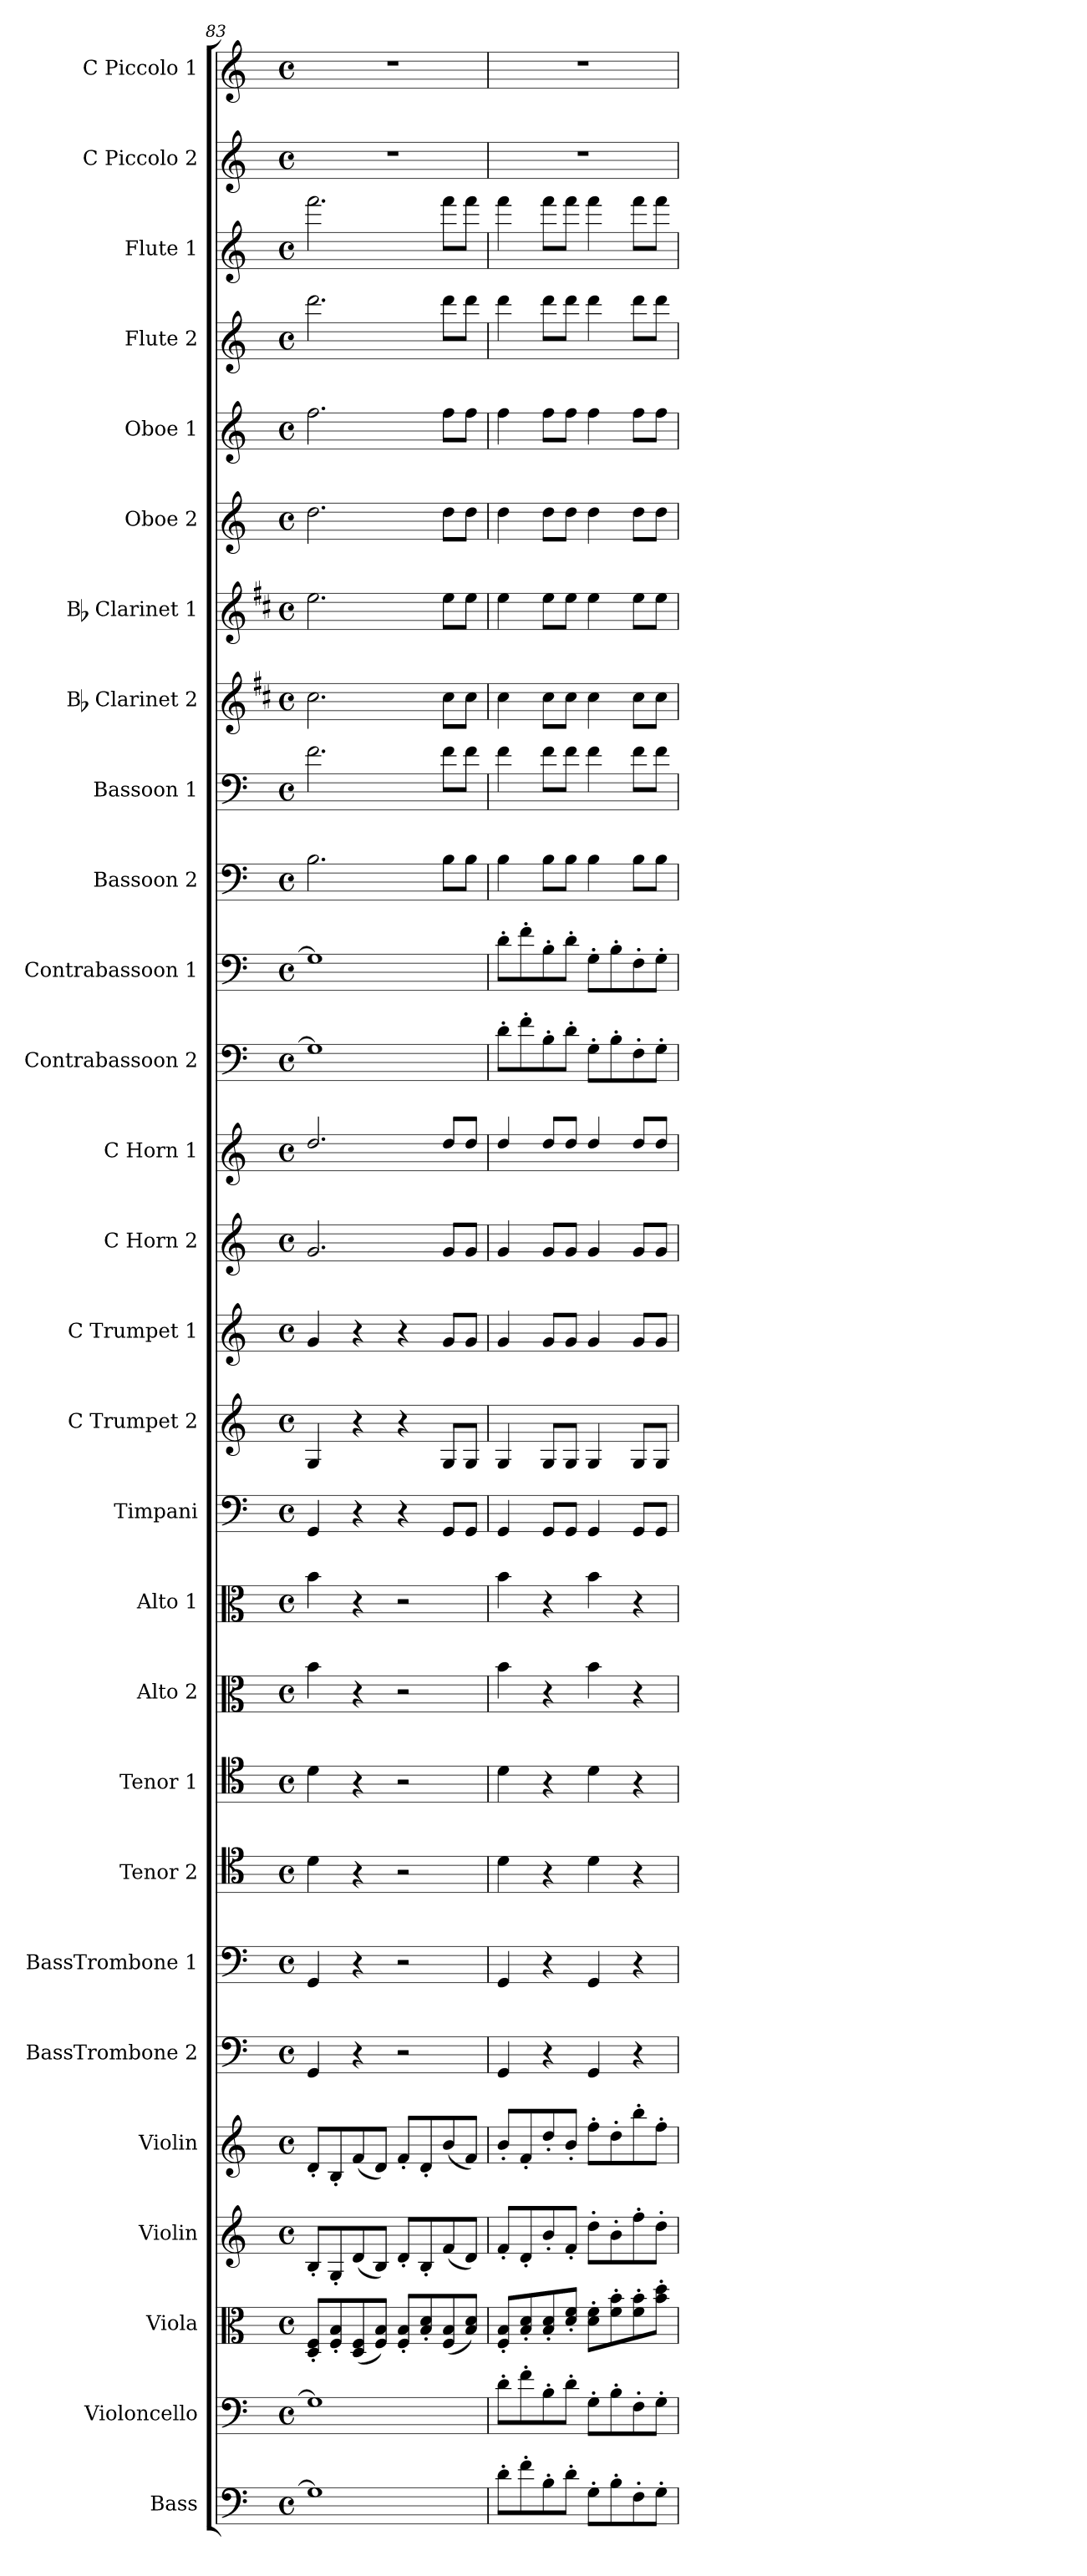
**kern	**kern	**kern	**kern	**kern	**kern	**kern	**kern	**kern	**kern	**kern	**kern	**kern	**kern	**kern	**kern	**kern	**kern	**kern	**kern	**kern	**kern	**kern	**kern	**kern	**kern	**kern	**kern
*part28	*part27	*part26	*part25	*part24	*part23	*part22	*part21	*part20	*part19	*part18	*part17	*part16	*part15	*part14	*part13	*part12	*part11	*part10	*part9	*part8	*part7	*part6	*part5	*part4	*part3	*part2	*part1
*staff28	*staff27	*staff26	*staff25	*staff24	*staff23	*staff22	*staff21	*staff20	*staff19	*staff18	*staff17	*staff16	*staff15	*staff14	*staff13	*staff12	*staff11	*staff10	*staff9	*staff8	*staff7	*staff6	*staff5	*staff4	*staff3	*staff2	*staff1
*I"Bass	*I"Violoncello	*I"Viola	*I"Violin	*I"Violin	*I"BassTrombone 2	*I"BassTrombone 1	*I"Tenor 2	*I"Tenor 1	*I"Alto 2	*I"Alto 1	*I"Timpani	*I"C Trumpet 2	*I"C Trumpet 1	*I"C Horn 2	*I"C Horn 1	*I"Contrabassoon 2	*I"Contrabassoon 1	*I"Bassoon 2	*I"Bassoon 1	*I"Bb Clarinet 2	*I"Bb Clarinet 1	*I"Oboe 2	*I"Oboe 1	*I"Flute 2	*I"Flute 1	*I"C Piccolo 2	*I"C Piccolo 1
*I'B	*I'Vc	*I'Vla	*I'Vln	*I'Vln	*I'BTrb 2	*I'BTrb 1	*I'T 2	*I'T 1	*I'A 2	*I'A 1	*I'Timp	*I'Tpt 2	*I'Tpt 1	*I'Hn 2	*I'Hn 1	*I'C Bsn 2	*I'C Bsn 1	*I'Bsn 2	*I'Bsn 1	*I'Cl 2	*I'Cl 1	*I'Ob 2	*I'Ob 1	*I'Fl 2	*I'Fl 1	*I'Picc 2	*I'Picc 1
*clefF4	*clefF4	*clefC3	*clefG2	*clefG2	*clefF4	*clefF4	*clefC4	*clefC4	*clefC3	*clefC3	*clefF4	*clefG2	*clefG2	*clefG2	*clefG2	*clefF4	*clefF4	*clefF4	*clefF4	*clefG2	*clefG2	*clefG2	*clefG2	*clefG2	*clefG2	*clefG2	*clefG2
*ITrd7c12	*	*	*	*	*	*	*	*	*	*	*	*	*	*ITrd7c12	*ITrd7c12	*ITrd7c12	*ITrd7c12	*	*	*ITrd1c2	*ITrd1c2	*	*	*	*	*ITrd-7c-12	*ITrd-7c-12
*k[]	*k[]	*k[]	*k[]	*k[]	*k[]	*k[]	*k[]	*k[]	*k[]	*k[]	*k[]	*k[]	*k[]	*k[]	*k[]	*k[]	*k[]	*k[]	*k[]	*k[]	*k[]	*k[]	*k[]	*k[]	*k[]	*k[]	*k[]
*M4/4	*M4/4	*M4/4	*M4/4	*M4/4	*M4/4	*M4/4	*M4/4	*M4/4	*M4/4	*M4/4	*M4/4	*M4/4	*M4/4	*M4/4	*M4/4	*M4/4	*M4/4	*M4/4	*M4/4	*M4/4	*M4/4	*M4/4	*M4/4	*M4/4	*M4/4	*M4/4	*M4/4
*met(c)	*met(c)	*met(c)	*met(c)	*met(c)	*met(c)	*met(c)	*met(c)	*met(c)	*met(c)	*met(c)	*met(c)	*met(c)	*met(c)	*met(c)	*met(c)	*met(c)	*met(c)	*met(c)	*met(c)	*met(c)	*met(c)	*met(c)	*met(c)	*met(c)	*met(c)	*met(c)	*met(c)
=83	=83	=83	=83	=83	=83	=83	=83	=83	=83	=83	=83	=83	=83	=83	=83	=83	=83	=83	=83	=83	=83	=83	=83	=83	=83	=83	=83
1GG]	1G]	8D/' 8F/'L	8B'L	8d'L	4GG	4GG	4d	4d	4b	4b	4GG	4G/	4g/	2.G/	2.d/	1GG]	1GG]	2.B\	2.f\	2.b\	2.dd\	2.dd\	2.ff\	2.ddd\	2.fff\	1r	1r
.	.	8F/' 8B/'	8G'	8B'	.	.	.	.	.	.	.	.	.	.	.	.	.	.	.	.	.	.	.	.	.	.	.
.	.	(8D/ 8F/	(8d	(8f	4r	4r	4r	4r	4r	4r	4r	4r	4r	.	.	.	.	.	.	.	.	.	.	.	.	.	.
.	.	8F/ 8B/J)	8BJ)	8dJ)	.	.	.	.	.	.	.	.	.	.	.	.	.	.	.	.	.	.	.	.	.	.	.
.	.	8F/' 8B/'L	8d'L	8f'L	2r	2r	2r	2r	2r	2r	4r	4r	4r	.	.	.	.	.	.	.	.	.	.	.	.	.	.
.	.	8B/' 8d/'	8B'	8d'	.	.	.	.	.	.	.	.	.	.	.	.	.	.	.	.	.	.	.	.	.	.	.
.	.	(8F/ 8B/	(8f	(8b	.	.	.	.	.	.	8GGL	8G/L	8g/L	8G/L	8d/L	.	.	8B\L	8f\L	8b\L	8dd\L	8dd\L	8ff\L	8ddd\L	8fff\L	.	.
.	.	8B/ 8d/J)	8dJ)	8fJ)	.	.	.	.	.	.	8GGJ	8G/J	8g/J	8G/J	8d/J	.	.	8B\J	8f\J	8b\J	8dd\J	8dd\J	8ff\J	8ddd\J	8fff\J	.	.
!!LO:PB:g=z
=84	=84	=84	=84	=84	=84	=84	=84	=84	=84	=84	=84	=84	=84	=84	=84	=84	=84	=84	=84	=84	=84	=84	=84	=84	=84	=84	=84
8D'L	8d'L	8F/' 8B/'L	8f'L	8b'L	4GG	4GG	4d	4d	4b	4b	4GG	4G/	4g/	4G/	4d/	8D'L	8D'L	4B\	4f\	4b\	4dd\	4dd\	4ff\	4ddd\	4fff\	1r	1r
8F'	8f'	8B/' 8d/'	8d'	8f'	.	.	.	.	.	.	.	.	.	.	.	8F'	8F'	.	.	.	.	.	.	.	.	.	.
8BB'	8B'	8B/' 8d/'	8b'	8dd'	4r	4r	4r	4r	4r	4r	8GGL	8G/L	8g/L	8G/L	8d/L	8BB'	8BB'	8B\L	8f\L	8b\L	8dd\L	8dd\L	8ff\L	8ddd\L	8fff\L	.	.
8D'J	8d'J	8d/' 8f/'J	8f'J	8b'J	.	.	.	.	.	.	8GGJ	8G/J	8g/J	8G/J	8d/J	8D'J	8D'J	8B\J	8f\J	8b\J	8dd\J	8dd\J	8ff\J	8ddd\J	8fff\J	.	.
8GG'L	8G'L	8d\' 8f\'L	8dd'L	8ff'L	4GG	4GG	4d	4d	4b	4b	4GG	4G/	4g/	4G/	4d/	8GG'L	8GG'L	4B\	4f\	4b\	4dd\	4dd\	4ff\	4ddd\	4fff\	.	.
8BB'	8B'	8f\' 8b\'	8b'	8dd'	.	.	.	.	.	.	.	.	.	.	.	8BB'	8BB'	.	.	.	.	.	.	.	.	.	.
8FF'	8F'	8f\' 8b\'	8ff'	8bb'	4r	4r	4r	4r	4r	4r	8GGL	8G/L	8g/L	8G/L	8d/L	8FF'	8FF'	8B\L	8f\L	8b\L	8dd\L	8dd\L	8ff\L	8ddd\L	8fff\L	.	.
8GG'J	8G'J	8b\' 8dd\'J	8dd'J	8ff'J	.	.	.	.	.	.	8GGJ	8G/J	8g/J	8G/J	8d/J	8GG'J	8GG'J	8B\J	8f\J	8b\J	8dd\J	8dd\J	8ff\J	8ddd\J	8fff\J	.	.
=	=	=	=	=	=	=	=	=	=	=	=	=	=	=	=	=	=	=	=	=	=	=	=	=	=	=	=
*-	*-	*-	*-	*-	*-	*-	*-	*-	*-	*-	*-	*-	*-	*-	*-	*-	*-	*-	*-	*-	*-	*-	*-	*-	*-	*-	*-
